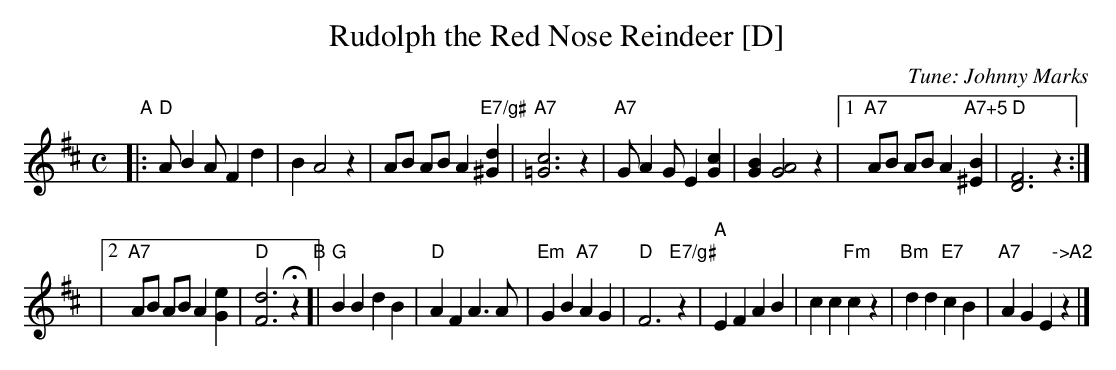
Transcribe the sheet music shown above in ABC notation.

X:1
T: Rudolph the Red Nose Reindeer [D]
C: Tune: Johnny Marks
M: C
L: 1/8
K: D
"A"\
|: "D"A B2 A F2 d2 \
| B2 A4 z2 \
|  AB AB A2 "E7/g#"[d2^G2] \
| "A7"[c6=G6] z2 \
| "A7"G A2 G E2 [c2G2] \
| [B2G2] [A4G4] z2 \
|[1 "A7"AB AB A2 "A7+5"[B2^E2] \
| "D"[F6D6] z2 :|
|[2 "A7"AB AB A2 [e2G2] \
| "D"[d6F6] Hz2 \
"B"\
[| "G"B2 B2 d2 B2 \
| "D"A2 F2 A3 A \
| "Em"G2 B2 "A7"A2 G2 \
| "D"F6 "E7/g#"z2 \
| "A"E2 F2 A2 B2 \
| c2 c2 "Fm"c2 z2 \
| "Bm"d2 d2 "E7"c2 B2 \
| "A7"A2 G2 E2 "->A2"z2 |]
